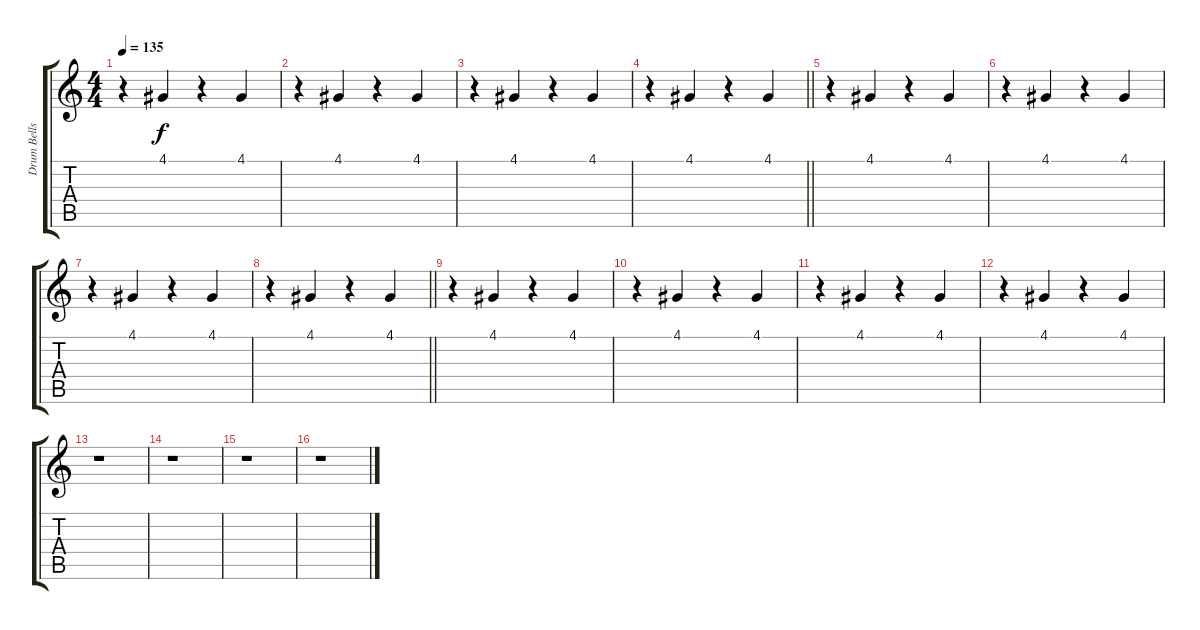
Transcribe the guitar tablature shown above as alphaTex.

\track ("Drum Bells" "Drum Bells") {instrument tubularbells}
\staff {score tabs}
\tuning (E4 B3 G3 D3 A2 E2) {hide}
\ts (4 4)
\tempo 135
\clef g2
\ks c
r.4{dy f} 4.1.4 r.4 4.1.4 |
r.4 4.1.4 r.4 4.1.4 |
r.4 4.1.4 r.4 4.1.4 |
\barLineRight lightlight
r.4 4.1.4 r.4 4.1.4 |
r.4 4.1.4 r.4 4.1.4 |
r.4 4.1.4 r.4 4.1.4 |
r.4 4.1.4 r.4 4.1.4 |
\barLineRight lightlight
r.4 4.1.4 r.4 4.1.4 |
r.4 4.1.4 r.4 4.1.4 |
r.4 4.1.4 r.4 4.1.4 |
r.4 4.1.4 r.4 4.1.4 |
r.4 4.1.4 r.4 4.1.4 |
r.1 |
r.1 |
r.1 |
r.1
